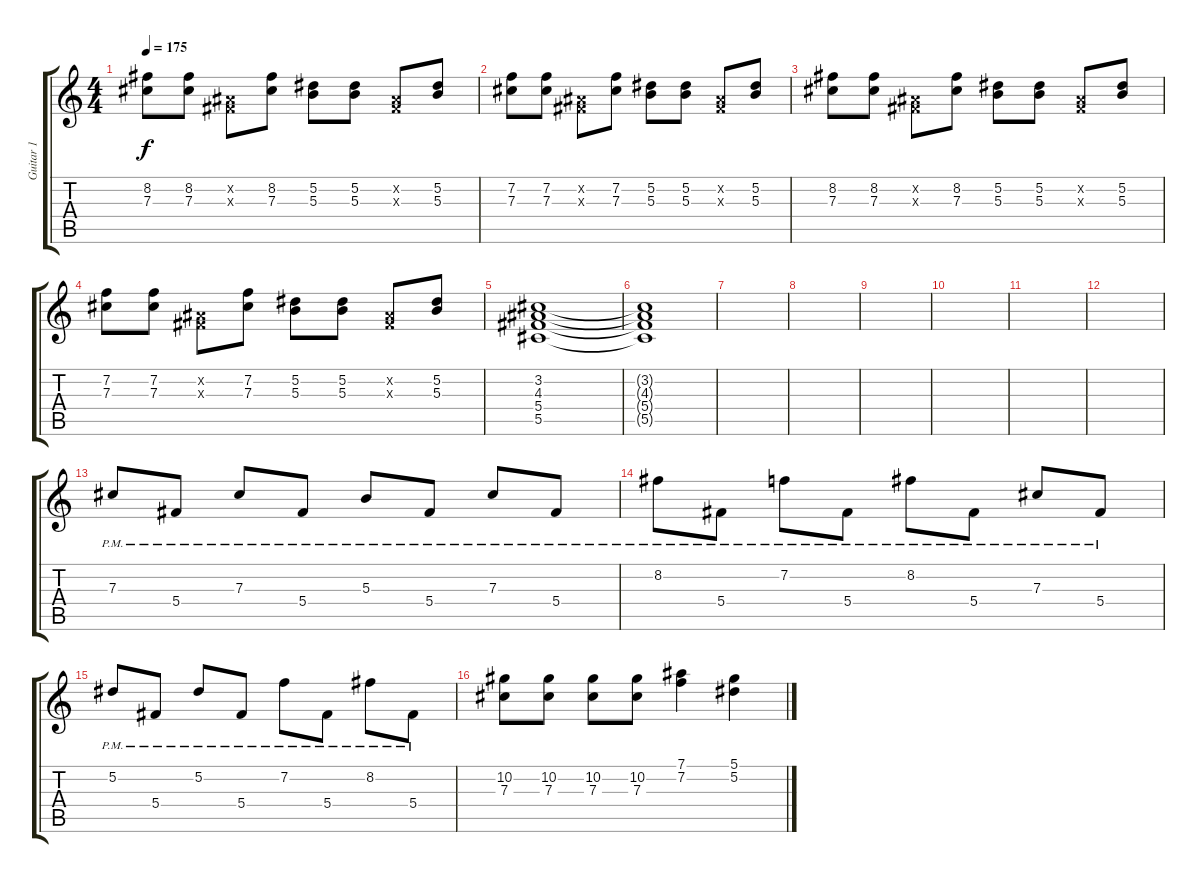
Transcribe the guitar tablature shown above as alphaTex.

\track ("Guitar 1" "Guitar 1") {instrument overdrivenguitar}
\staff {score tabs}
\tuning (Eb4 Bb3 Gb3 Db3 Ab2 Eb2) {hide}
\ts (4 4)
\tempo 175
\clef g2
\ks c
(8.2 7.3).8{dy f} (8.2 7.3).8 (0.2{x} 0.3{x}).8 (8.2 7.3).8 (5.2 5.3).8 (5.2 5.3).8 (0.2{x} 0.3{x}).8 (5.2 5.3).8 |
(7.2 7.3).8 (7.2 7.3).8 (0.2{x} 0.3{x}).8 (7.2 7.3).8 (5.2 5.3).8 (5.2 5.3).8 (0.2{x} 0.3{x}).8 (5.2 5.3).8 |
(8.2 7.3).8 (8.2 7.3).8 (0.2{x} 0.3{x}).8 (8.2 7.3).8 (5.2 5.3).8 (5.2 5.3).8 (0.2{x} 0.3{x}).8 (5.2 5.3).8 |
(7.2 7.3).8 (7.2 7.3).8 (0.2{x} 0.3{x}).8 (7.2 7.3).8 (5.2 5.3).8 (5.2 5.3).8 (0.2{x} 0.3{x}).8 (5.2 5.3).8 |
(3.2 4.3 5.4 5.5).1 |
(3.2{t} 4.3{t} 5.4{t} 5.5{t}).1 |
|
|
|
|
|
|
7.3{pm}.8 5.4{pm}.8 7.3{pm}.8 5.4{pm}.8 5.3{pm}.8 5.4{pm}.8 7.3{pm}.8 5.4{pm}.8 |
8.2{pm}.8 5.4{pm}.8 7.2{pm}.8 5.4{pm}.8 8.2{pm}.8 5.4{pm}.8 7.3{pm}.8 5.4{pm}.8 |
5.2{pm}.8 5.4{pm}.8 5.2{pm}.8 5.4{pm}.8 7.2{pm}.8 5.4{pm}.8 8.2{pm}.8 5.4{pm}.8 |
(10.2 7.3).8 (10.2 7.3).8 (10.2 7.3).8 (10.2 7.3).8 (7.1 7.2).4 (5.1 5.2).4
